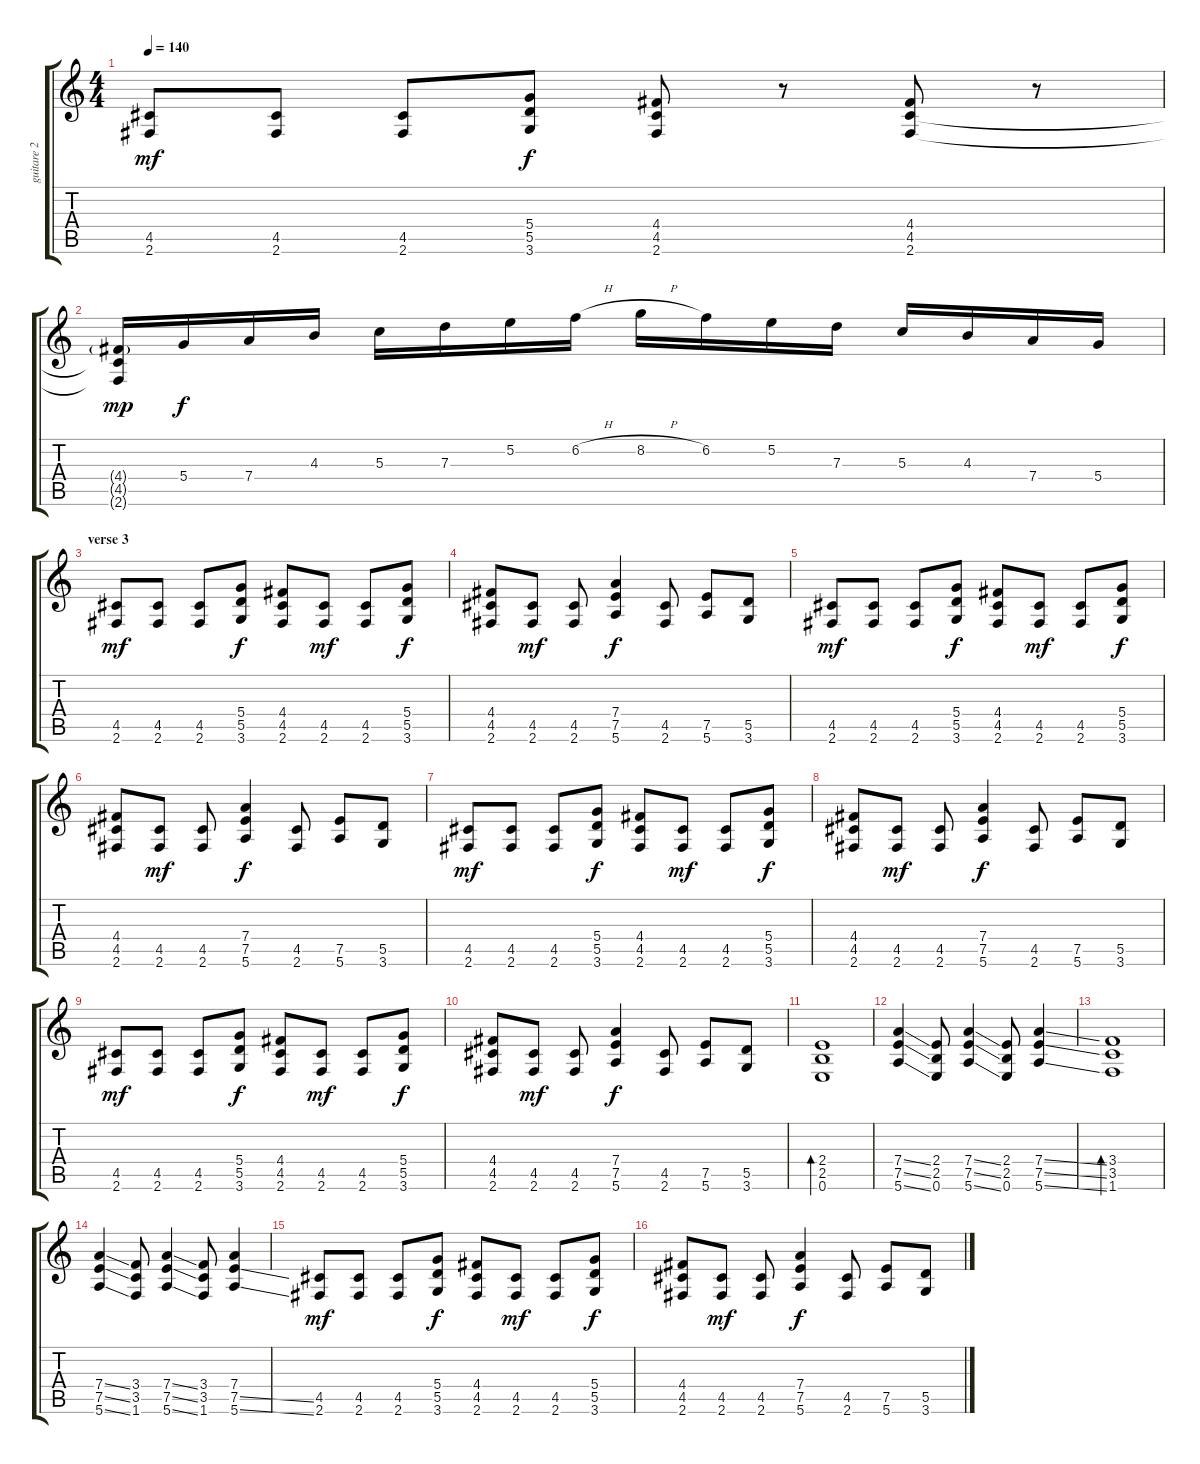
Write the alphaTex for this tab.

\track ("guitare 2" "guitare 2") {instrument overdrivenguitar}
\staff {score tabs}
\tuning (E4 B3 G3 D3 A2 E2) {hide}
\ts (4 4)
\tempo 140
\clef g2
\ks c
(4.5 2.6).8{dy mf} (4.5 2.6).8 (4.5 2.6).8 (5.4 5.5 3.6).8{dy f} (4.4 4.5 2.6).8 r.8 (4.4 4.5 2.6).8 r.8 |
(4.4{g} 4.5{t} 2.6{t}).16{dy mp} 5.4.16{dy f} 7.4.16 4.3.16 5.3.16 7.3.16 5.2.16 6.2{h}.16 8.2{h}.16 6.2.16 5.2.16 7.3.16 5.3.16 4.3.16 7.4.16 5.4.16 |
\section ("" "verse 3")
(4.5 2.6).8{dy mf} (4.5 2.6).8 (4.5 2.6).8 (5.4 5.5 3.6).8{dy f} (4.4 4.5 2.6).8 (4.5 2.6).8{dy mf} (4.5 2.6).8 (5.4 5.5 3.6).8{dy f} |
(4.4 4.5 2.6).8 (4.5 2.6).8{dy mf} (4.5 2.6).8 (7.4 7.5 5.6).4{dy f} (4.5 2.6).8 (7.5 5.6).8 (5.5 3.6).8 |
(4.5 2.6).8{dy mf} (4.5 2.6).8 (4.5 2.6).8 (5.4 5.5 3.6).8{dy f} (4.4 4.5 2.6).8 (4.5 2.6).8{dy mf} (4.5 2.6).8 (5.4 5.5 3.6).8{dy f} |
(4.4 4.5 2.6).8 (4.5 2.6).8{dy mf} (4.5 2.6).8 (7.4 7.5 5.6).4{dy f} (4.5 2.6).8 (7.5 5.6).8 (5.5 3.6).8 |
(4.5 2.6).8{dy mf} (4.5 2.6).8 (4.5 2.6).8 (5.4 5.5 3.6).8{dy f} (4.4 4.5 2.6).8 (4.5 2.6).8{dy mf} (4.5 2.6).8 (5.4 5.5 3.6).8{dy f} |
(4.4 4.5 2.6).8 (4.5 2.6).8{dy mf} (4.5 2.6).8 (7.4 7.5 5.6).4{dy f} (4.5 2.6).8 (7.5 5.6).8 (5.5 3.6).8 |
(4.5 2.6).8{dy mf} (4.5 2.6).8 (4.5 2.6).8 (5.4 5.5 3.6).8{dy f} (4.4 4.5 2.6).8 (4.5 2.6).8{dy mf} (4.5 2.6).8 (5.4 5.5 3.6).8{dy f} |
(4.4 4.5 2.6).8 (4.5 2.6).8{dy mf} (4.5 2.6).8 (7.4 7.5 5.6).4{dy f} (4.5 2.6).8 (7.5 5.6).8 (5.5 3.6).8 |
(2.4 2.5 0.6).1{bd 240} |
(7.4{ss} 7.5{ss} 5.6{ss}).4 (2.4 2.5 0.6).8 (7.4{ss} 7.5{ss} 5.6{ss}).4 (2.4 2.5 0.6).8 (7.4{ss} 7.5{ss} 5.6{ss}).4 |
(3.4 3.5 1.6).1{bd 240} |
(7.4{ss} 7.5{ss} 5.6{ss}).4 (3.4 3.5 1.6).8 (7.4{ss} 7.5{ss} 5.6{ss}).4 (3.4 3.5 1.6).8 (7.4 7.5{ss} 5.6{ss}).4 |
(4.5 2.6).8{dy mf} (4.5 2.6).8 (4.5 2.6).8 (5.4 5.5 3.6).8{dy f} (4.4 4.5 2.6).8 (4.5 2.6).8{dy mf} (4.5 2.6).8 (5.4 5.5 3.6).8{dy f} |
(4.4 4.5 2.6).8 (4.5 2.6).8{dy mf} (4.5 2.6).8 (7.4 7.5 5.6).4{dy f} (4.5 2.6).8 (7.5 5.6).8 (5.5 3.6).8
